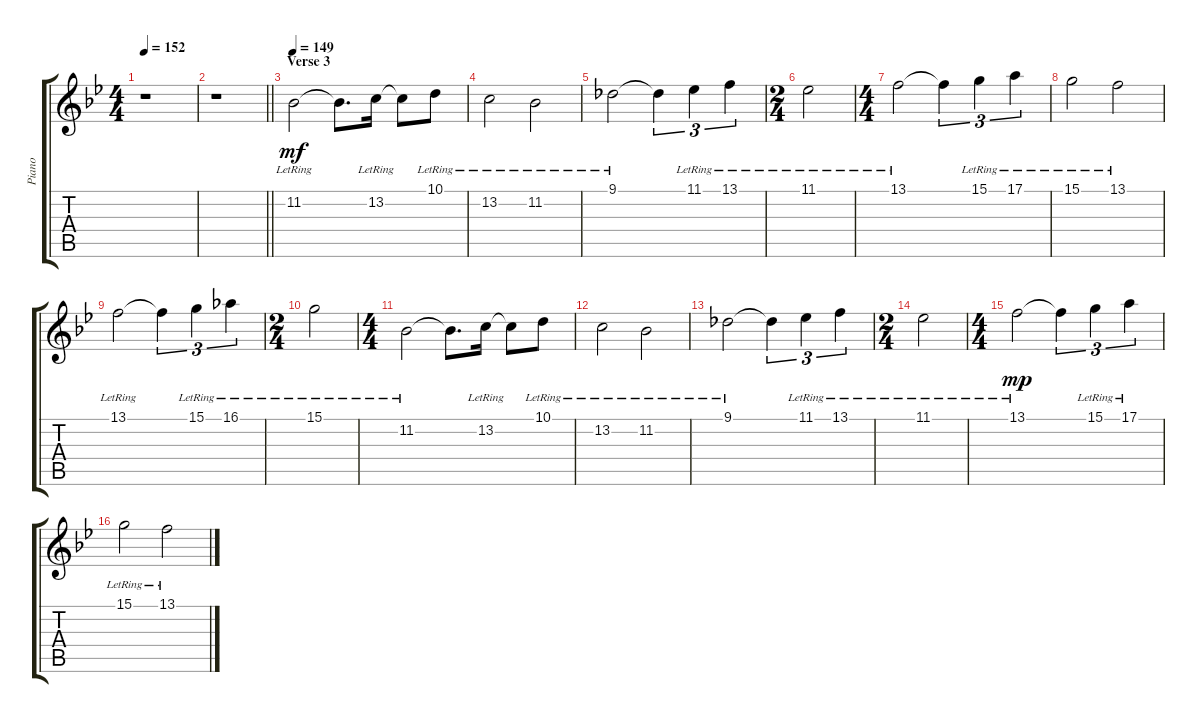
\track ("Piano" "Piano") {instrument brightacousticpiano}
\staff {score tabs}
\tuning (E4 B3 G3 D3 A2 E2) {hide}
\ts (4 4)
\tempo 152
\clef g2
\ks bb
r.1{dy mf} |
\barLineRight lightlight
r.1 |
\section ("" "Verse 3")
\tempo 149
11.2{lr}.2 11.2{t}.8{d} 13.2{lr}.16 13.2{t}.8 10.1{lr}.8 |
13.2{lr}.2 11.2{lr}.2 |
9.1{lr}.2 9.1{t}.4{tu (3 2)} 11.1{lr}.4{tu (3 2)} 13.1{lr}.4{tu (3 2)} |
\ts (2 4)
11.1{lr}.2 |
\ts (4 4)
13.1{lr}.2 13.1{t}.4{tu (3 2)} 15.1{lr}.4{tu (3 2)} 17.1{lr}.4{tu (3 2)} |
15.1{lr}.2 13.1{lr}.2 |
13.1{lr}.2 13.1{t}.4{tu (3 2)} 15.1{lr}.4{tu (3 2)} 16.1{lr}.4{tu (3 2)} |
\ts (2 4)
15.1{lr}.2 |
\ts (4 4)
11.2{lr}.2 11.2{t}.8{d} 13.2{lr}.16 13.2{t}.8 10.1{lr}.8 |
13.2{lr}.2 11.2{lr}.2 |
9.1{lr}.2 9.1{t}.4{tu (3 2)} 11.1{lr}.4{tu (3 2)} 13.1{lr}.4{tu (3 2)} |
\ts (2 4)
11.1{lr}.2 |
\ts (4 4)
13.1{lr}.2{dy mp} 13.1{t}.4{tu (3 2)} 15.1{lr}.4{tu (3 2)} 17.1{lr}.4{tu (3 2)} |
15.1{lr}.2 13.1{lr}.2
